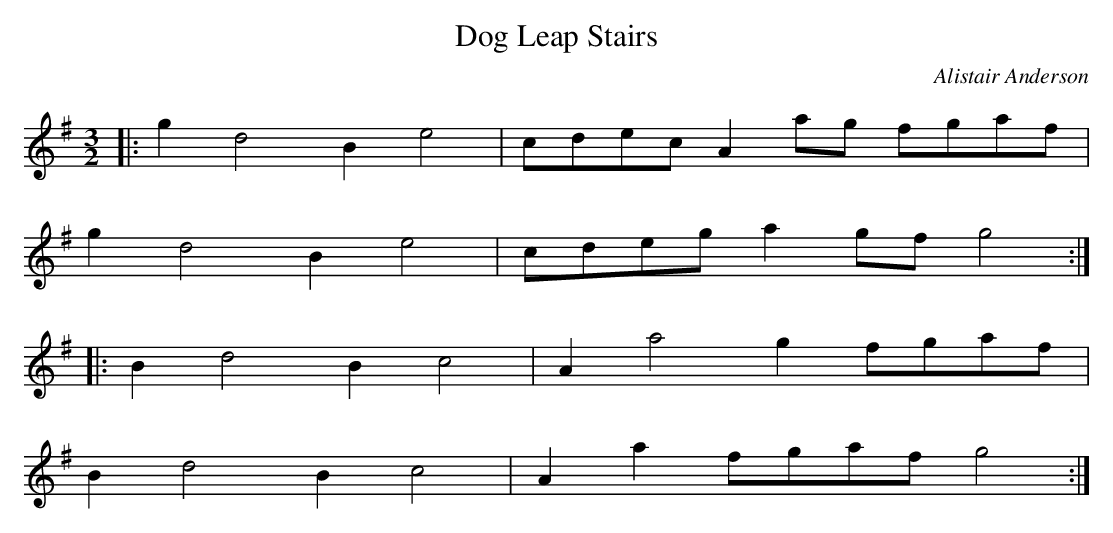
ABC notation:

X:1
T:Dog Leap Stairs
C:Alistair Anderson
M:3/2
L:1/8
K:Gmaj
|:g2d4B2e4|cdec A2 ag fgaf|
g2d4B2e4|cdeg a2 gf g4:|
|:B2d4B2c4|A2a4g2 fgaf|
B2d4B2c4|A2a2 fgaf g4:|
